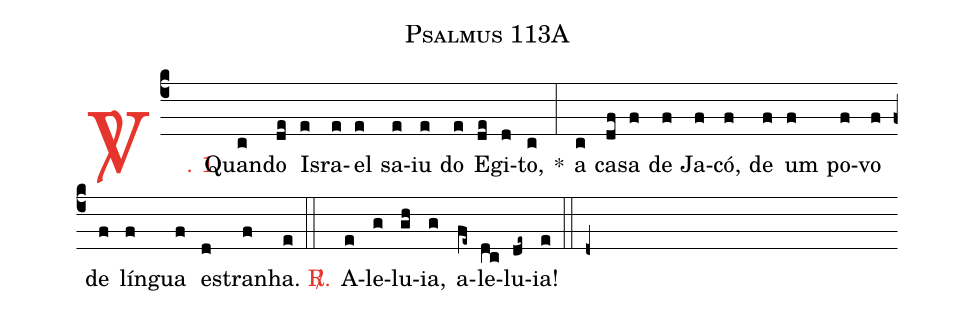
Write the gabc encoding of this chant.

name: Psalmus 113A;
%%
(c4)

<c><sp>V/</sp>. 1.</c>() Quan(c)do(de) Is(e)ra(e)el(e) sa(e)iu(e) do(e) E(de)gi(d)to,(c) *(:) a(c) ca(df)sa(f) de(f) Ja(f)có,(f) de(f) um(f) po(f)vo(f) de(f) lín(f)gua(f) es(d)tra(f)nha.(e)

(::)

<nlba><c><sp>R/</sp>.</c>() A</nlba>(e)le(g)lu(gh)ia,(g) a(fe~)le(dc)lu(de~)ia!(e)

(::)

(d+)
